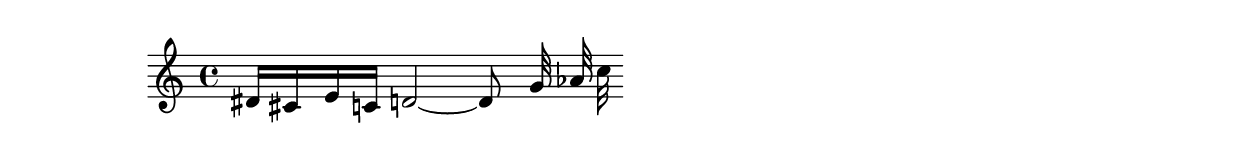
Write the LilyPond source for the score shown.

\version "2.19.83"
\language "english"
\score
{
    {
        ds'16
        cs'16
        e'16
        c'16
        d'2
        ~
        d'8
        g'32
        af'32
        c''32
    }
}